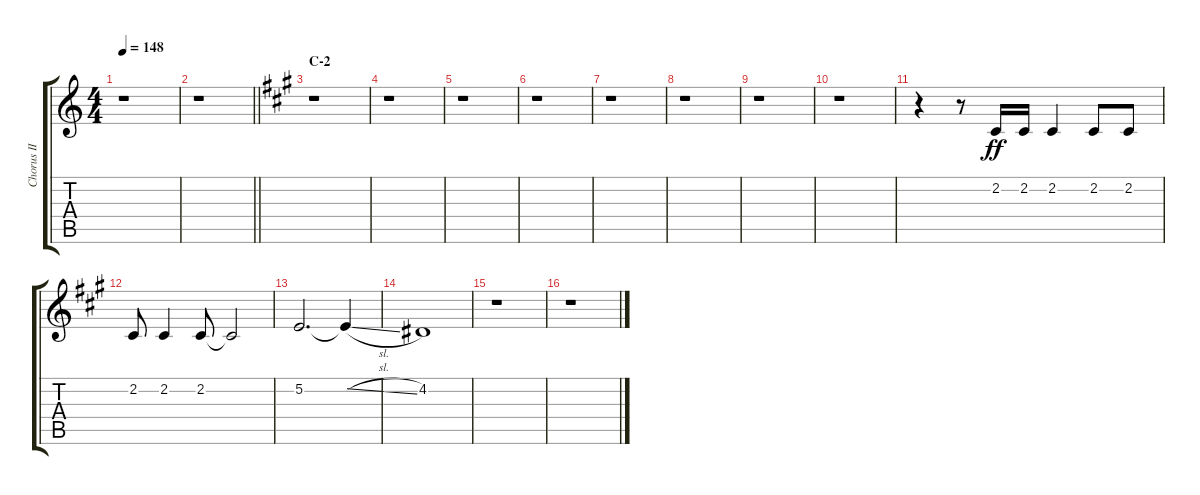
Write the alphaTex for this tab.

\track ("Chorus II" "Chorus II") {instrument voiceoohs}
\staff {score tabs}
\tuning (E4 B3 G3 D3 A2 E2) {hide}
\ts (4 4)
\tempo 148
\clef g2
\ks c
r.1{dy ff} |
\barLineRight lightlight
r.1 |
\section ("" "C-2")
\ks a
r.1 |
r.1 |
r.1 |
r.1 |
r.1 |
r.1 |
r.1 |
r.1 |
r.4 r.8 2.2.16 2.2.16 2.2.4 2.2.8 2.2.8 |
2.2.8 2.2.4 2.2.8 2.2{t}.2 |
5.2.2{d} 5.2{sl t}.4 |
4.2.1 |
r.1 |
r.1
